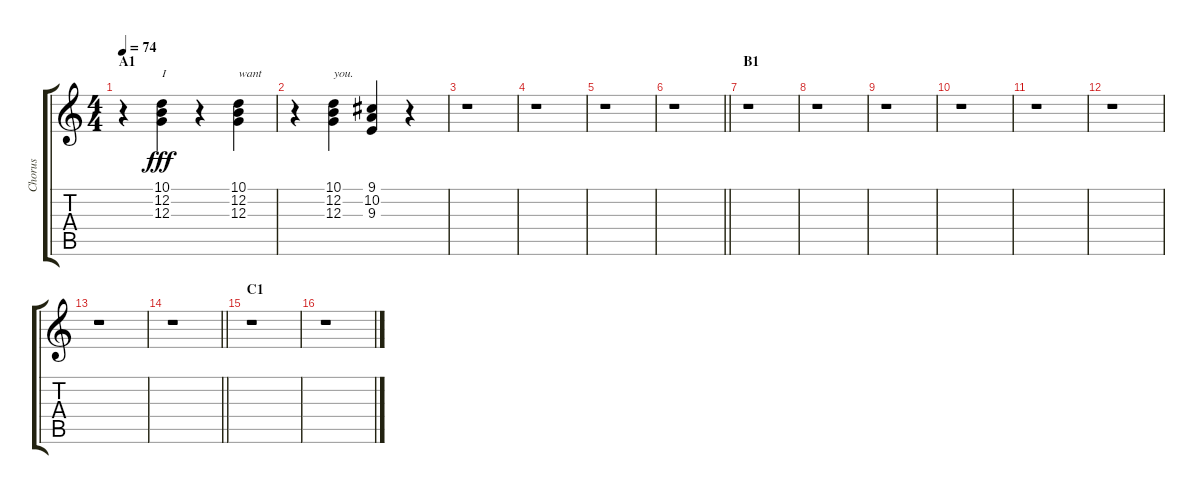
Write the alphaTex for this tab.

\track ("Chorus" "Chorus") {instrument synthvoice}
\staff {score tabs}
\tuning (E4 B3 G3 D3 A2 E2) {hide}
\ts (4 4)
\section ("" "A1")
\tempo 74
\clef g2
\ks c
r.4{dy fff instrument synthvoice} (10.1 12.2 12.3).4{txt "I"} r.4 (10.1 12.2 12.3).4{txt "want"} |
r.4 (10.1 12.2 12.3).4{txt "you."} (9.1 10.2 9.3).4 r.4 |
r.1 |
r.1 |
r.1 |
\barLineRight lightlight
r.1 |
\section ("" "B1")
r.1 |
r.1 |
r.1 |
r.1 |
r.1 |
r.1 |
r.1 |
\barLineRight lightlight
r.1 |
\section ("" "C1")
r.1 |
r.1
